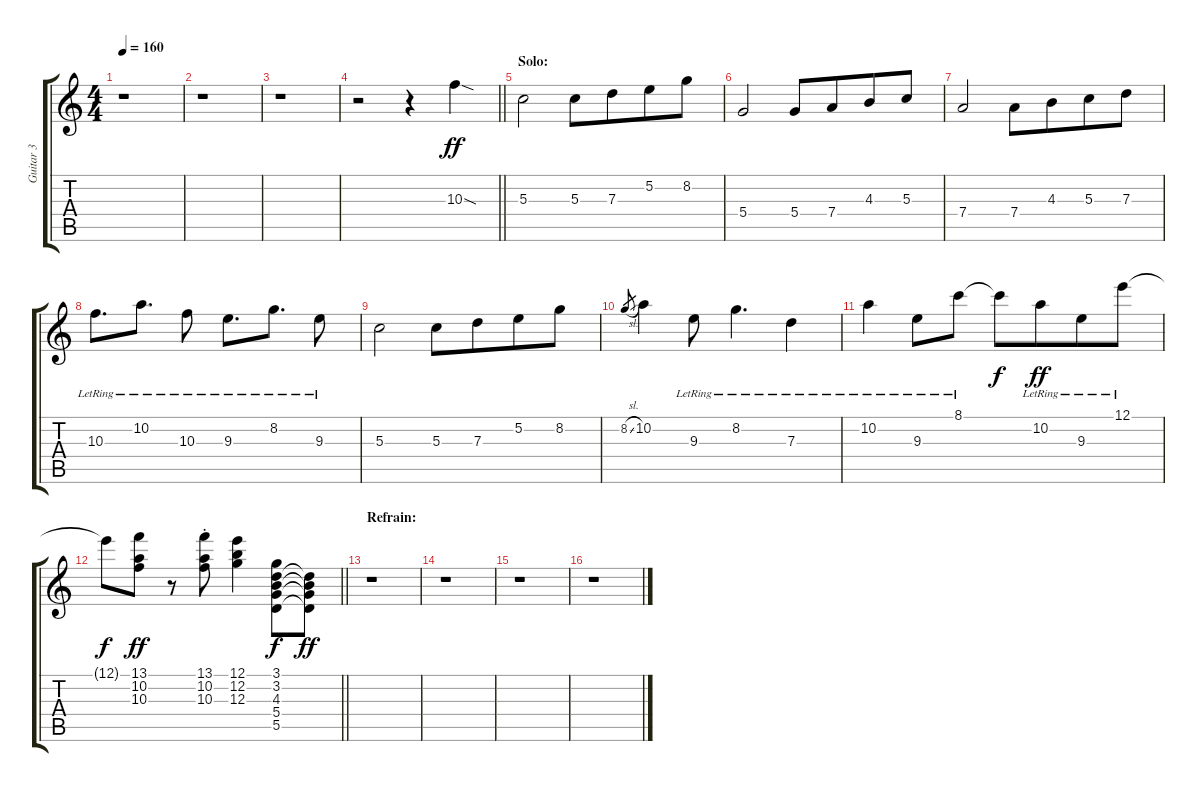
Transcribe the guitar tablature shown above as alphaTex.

\track ("Guitar 3" "Guitar 3") {instrument acousticguitarsteel}
\staff {score tabs}
\tuning (E4 B3 G3 D3 A2 E2) {hide}
\ts (4 4)
\tempo 160
\clef g2
\ks c
r.1{dy ff} |
r.1 |
r.1 |
\barLineRight lightlight
r.2 r.4 10.3{sod}.4 |
\section ("" "Solo:")
5.3.2 5.3.8 7.3.8{beam merge} 5.2.8 8.2.8 |
5.4.2 5.4.8 7.4.8{beam merge} 4.3.8 5.3.8 |
7.4.2 7.4.8 4.3.8{beam merge} 5.3.8 7.3.8 |
10.3{lr}.8{d} 10.2{lr}.8{d} 10.3{lr}.8 9.3{lr}.8{d} 8.2{lr}.8{d} 9.3{lr}.8 |
5.3.2 5.3.8 7.3.8{beam merge} 5.2.8 8.2.8 |
8.2{sl}.8{gr} 10.2.4 9.3{lr}.8 8.2{lr}.4{d} 7.3{lr}.4 |
10.2{lr}.4 9.3{lr}.8 8.1{lr}.8 8.1{t}.8{dy f} 10.2{lr}.8{dy ff beam merge} 9.3{lr}.8 12.1{lr}.8 |
\barLineRight lightlight
12.1{t}.8{dy f} (13.1 10.2 10.3).8{dy ff} r.8 (13.1{st} 10.2{st} 10.3{st}).8 (12.1 12.2 12.3).4 (3.1 3.2 4.3 5.4 5.5).8{dy f} (3.2{t} 4.3{t} 5.4{t} 5.5{t}).8{dy ff} |
\section ("" "Refrain:")
r.1 |
r.1 |
r.1 |
r.1
